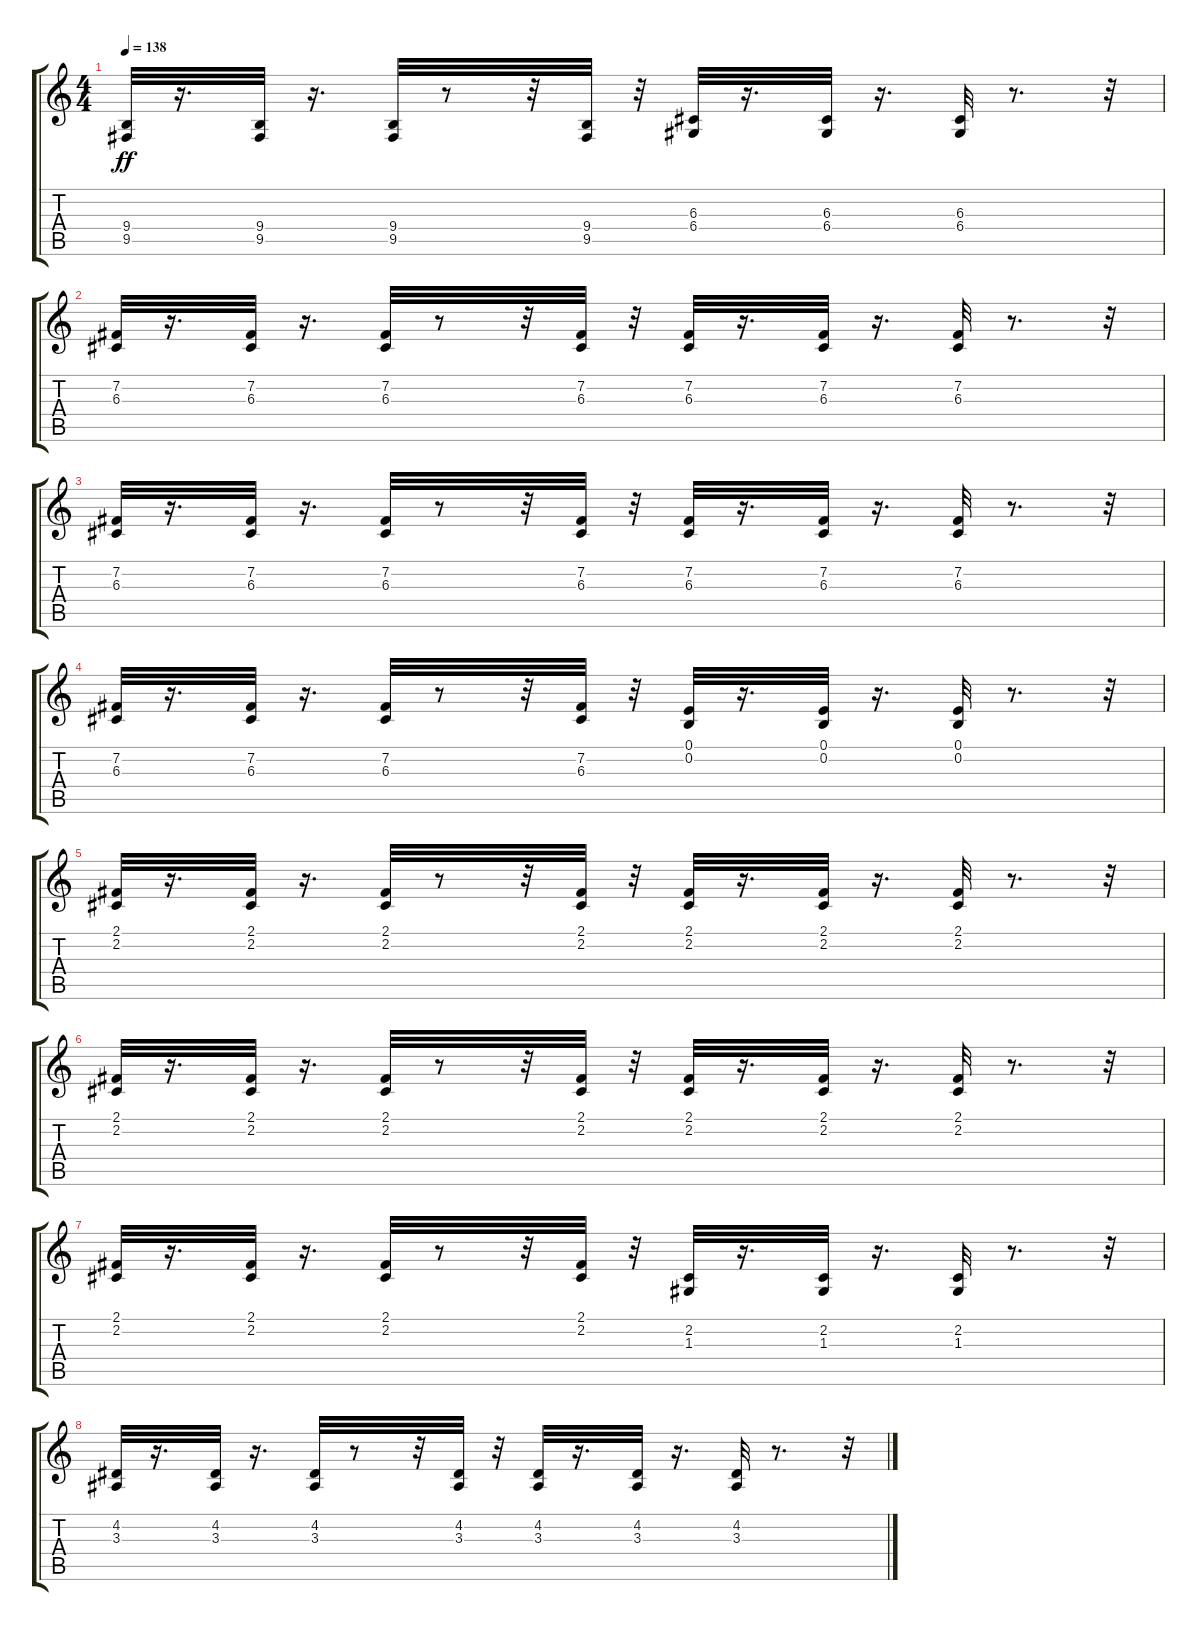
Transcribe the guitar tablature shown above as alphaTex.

\track "" {instrument lead8bassandlead}
\staff {score tabs}
\tuning (E4 B3 G3 D3 A2 E2) {hide}
\ts (4 4)
\tempo 138
\clef g2
\ks c
(9.4 9.5).32{dy ff} r.16{d} (9.4 9.5).32 r.16{d} (9.4 9.5).32 r.8 r.32 (9.4 9.5).32 r.32 (6.3 6.4).32 r.16{d} (6.3 6.4).32 r.16{d} (6.3 6.4).32 r.8{d} r.32 |
(7.2 6.3).32 r.16{d} (7.2 6.3).32 r.16{d} (7.2 6.3).32 r.8 r.32 (7.2 6.3).32 r.32 (7.2 6.3).32 r.16{d} (7.2 6.3).32 r.16{d} (7.2 6.3).32 r.8{d} r.32 |
(7.2 6.3).32 r.16{d} (7.2 6.3).32 r.16{d} (7.2 6.3).32 r.8 r.32 (7.2 6.3).32 r.32 (7.2 6.3).32 r.16{d} (7.2 6.3).32 r.16{d} (7.2 6.3).32 r.8{d} r.32 |
(7.2 6.3).32 r.16{d} (7.2 6.3).32 r.16{d} (7.2 6.3).32 r.8 r.32 (7.2 6.3).32 r.32 (0.1 0.2).32 r.16{d} (0.1 0.2).32 r.16{d} (0.1 0.2).32 r.8{d} r.32 |
(2.1 2.2).32 r.16{d} (2.1 2.2).32 r.16{d} (2.1 2.2).32 r.8 r.32 (2.1 2.2).32 r.32 (2.1 2.2).32 r.16{d} (2.1 2.2).32 r.16{d} (2.1 2.2).32 r.8{d} r.32 |
(2.1 2.2).32 r.16{d} (2.1 2.2).32 r.16{d} (2.1 2.2).32 r.8 r.32 (2.1 2.2).32 r.32 (2.1 2.2).32 r.16{d} (2.1 2.2).32 r.16{d} (2.1 2.2).32 r.8{d} r.32 |
(2.1 2.2).32 r.16{d} (2.1 2.2).32 r.16{d} (2.1 2.2).32 r.8 r.32 (2.1 2.2).32 r.32 (2.2 1.3).32 r.16{d} (2.2 1.3).32 r.16{d} (2.2 1.3).32 r.8{d} r.32 |
(4.2 3.3).32 r.16{d} (4.2 3.3).32 r.16{d} (4.2 3.3).32 r.8 r.32 (4.2 3.3).32 r.32 (4.2 3.3).32 r.16{d} (4.2 3.3).32 r.16{d} (4.2 3.3).32 r.8{d} r.32
